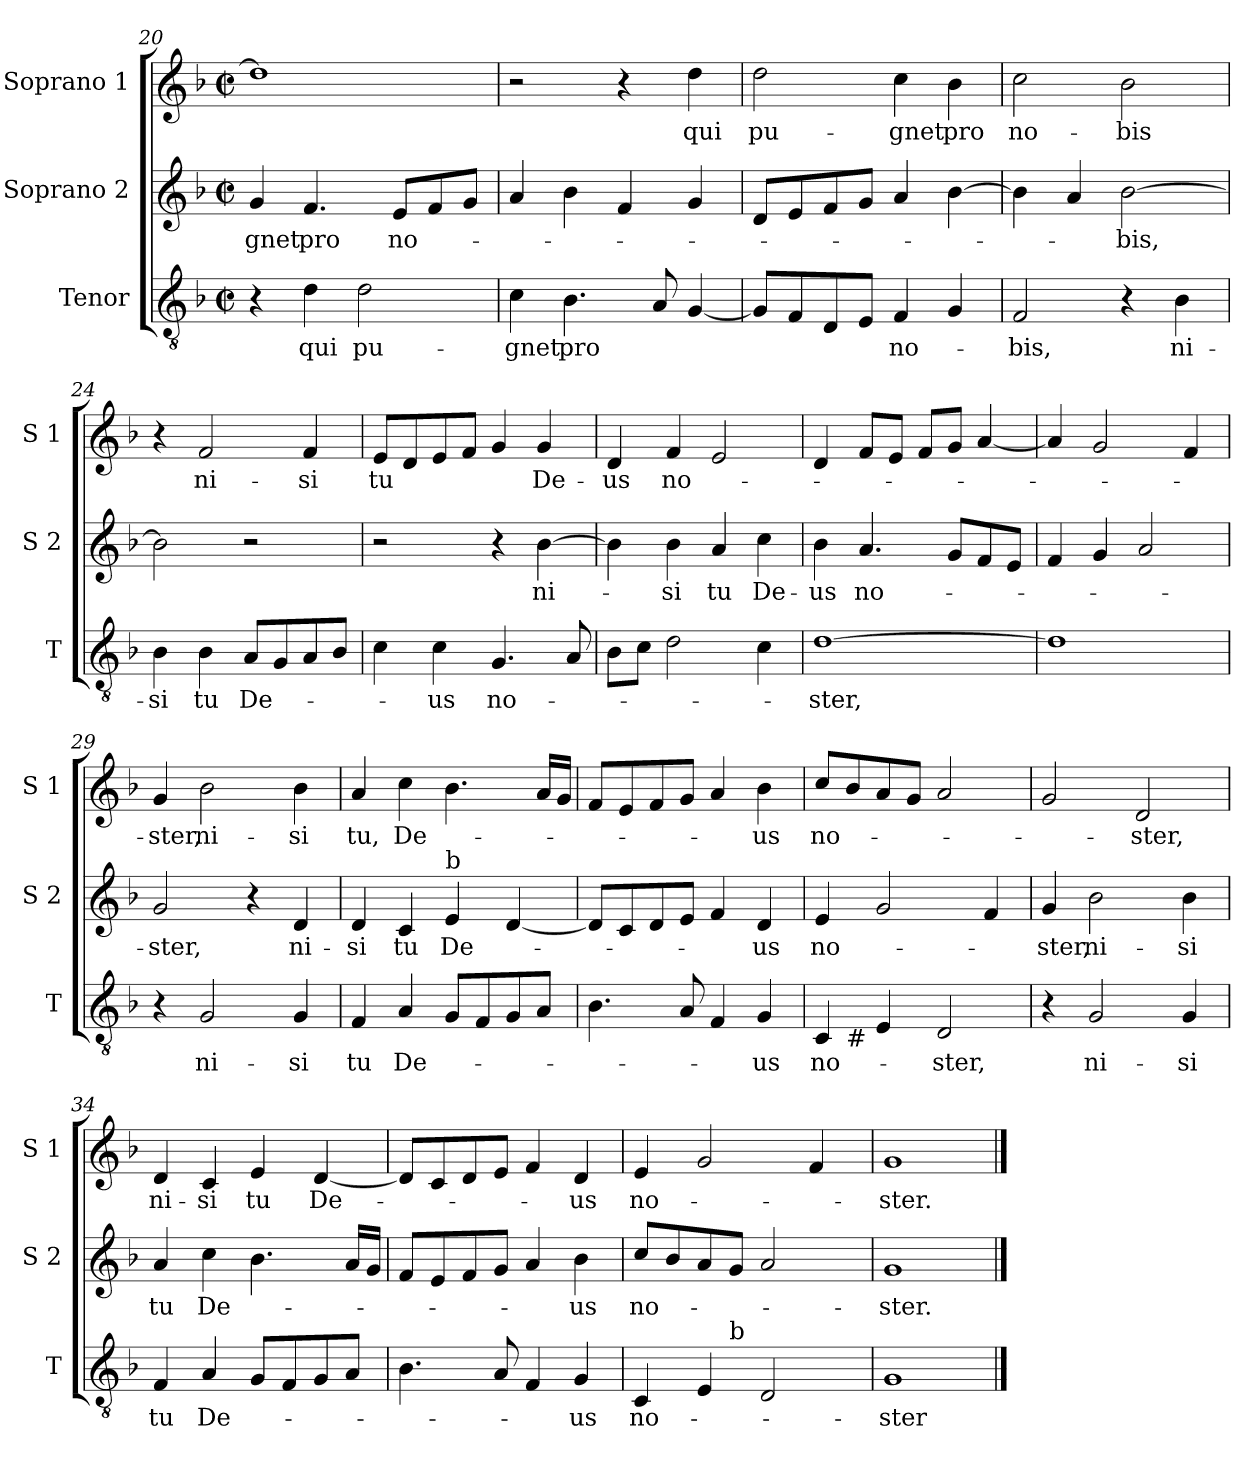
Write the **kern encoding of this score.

**kern	**text	**kern	**text	**kern	**text
*part3	*part3	*part2	*part2	*part1	*part1
*staff3	*staff3	*staff2	*staff2	*staff1	*staff1
*I"Tenor	*	*I"Soprano 2	*	*I"Soprano 1	*
*I'T	*	*I'S 2	*	*I'S 1	*
*clefGv2	*	*clefG2	*	*clefG2	*
*k[b-]	*	*k[b-]	*	*k[b-]	*
*F:	*	*F:	*	*F:	*
*M2/2	*	*M2/2	*	*M2/2	*
*met(c|)	*	*met(c|)	*	*met(c|)	*
=20	=20	=20	=20	=20	=20
!	!	!	!LO:LY:b	!	!
4r	.	4g/	-gnet	1dd]	.
!	!LO:LY:b	!	!LO:LY:b	!	!
4d\	qui	4.f/	pro	.	.
!	!LO:LY:b	!	!	!	!
2d\	pu-	.	.	.	.
!	!	!	!LO:LY:b	!	!
.	.	8e/L	no-	.	.
.	.	8f/	.	.	.
.	.	8g/J	.	.	.
=21	=21	=21	=21	=21	=21
!	!LO:LY:b	!	!	!	!
4c\	-gnet	4a/	.	2r	.
!	!LO:LY:b	!	!	!	!
4.B-\	pro	4b-\	.	.	.
.	.	4f/	.	4r	.
8A/	.	.	.	.	.
!	!	!	!	!	!LO:LY:b
[4G/	.	4g/	.	4dd\	qui
=22	=22	=22	=22	=22	=22
!	!	!	!	!	!LO:LY:b
8G/L]	.	8d/L	.	2dd\	pu-
8F/	.	8e/	.	.	.
8D/	.	8f/	.	.	.
8E/J	.	8g/J	.	.	.
!	!LO:LY:b	!	!	!	!LO:LY:b
4F/	no-	4a/	.	4cc\	-gnet
!	!	!	!	!	!LO:LY:b
4G/	.	[4b-\	.	4b-\	pro
!!LO:LB:g=z
=23	=23	=23	=23	=23	=23
!	!LO:LY:b	!	!	!	!LO:LY:b
2F/	-bis,	4b-\]	.	2cc\	no-
.	.	4a/	.	.	.
!	!	!	!LO:LY:b	!	!LO:LY:b
4r	.	[2b-\	-bis,	2b-\	-bis
!	!LO:LY:b	!	!	!	!
4B-\	ni-	.	.	.	.
=24	=24	=24	=24	=24	=24
!	!LO:LY:b	!	!	!	!
4B-\	-si	2b-\]	.	4r	.
!	!LO:LY:b	!	!	!	!LO:LY:b
4B-\	tu	.	.	2f/	ni-
!	!LO:LY:b	!	!	!	!
8A/L	De-	2r	.	.	.
8G/	.	.	.	.	.
!	!	!	!	!	!LO:LY:b
8A/	.	.	.	4f/	-si
8B-/J	.	.	.	.	.
=25	=25	=25	=25	=25	=25
!	!	!	!	!	!LO:LY:b
4c\	.	2r	.	8e/L	tu
.	.	.	.	8d/	.
!	!LO:LY:b	!	!	!	!
4c\	-us	.	.	8e/	.
.	.	.	.	8f/J	.
!	!LO:LY:b	!	!	!	!
4.G/	no-	4r	.	4g/	.
!	!	!	!LO:LY:b	!	!LO:LY:b
.	.	[4b-\	ni-	4g/	De-
8A/	.	.	.	.	.
=26	=26	=26	=26	=26	=26
!	!	!	!	!	!LO:LY:b
8B-\L	.	4b-\]	.	4d/	-us
8c\J	.	.	.	.	.
!	!	!	!LO:LY:b	!	!LO:LY:b
2d\	.	4b-\	-si	4f/	no-
!	!	!	!LO:LY:b	!	!
.	.	4a/	tu	2e/	.
!	!	!	!LO:LY:b	!	!
4c\	.	4cc\	De-	.	.
=27	=27	=27	=27	=27	=27
!	!LO:LY:b	!	!LO:LY:b	!	!
[1d	-ster,	4b-\	-us	4d/	.
!	!	!	!LO:LY:b	!	!
.	.	4.a/	no-	8f/L	.
.	.	.	.	8e/J	.
.	.	.	.	8f/L	.
.	.	8g/L	.	8g/J	.
.	.	8f/	.	[4a/	.
.	.	8e/J	.	.	.
!!LO:LB:g=z
=28	=28	=28	=28	=28	=28
1d]	.	4f/	.	4a/]	.
.	.	4g/	.	2g/	.
.	.	2a/	.	.	.
.	.	.	.	4f/	.
=29	=29	=29	=29	=29	=29
!	!	!	!LO:LY:b	!	!LO:LY:b
4r	.	2g/	-ster,	4g/	-ster,
!	!LO:LY:b	!	!	!	!LO:LY:b
2G/	ni-	.	.	2b-\	ni-
.	.	4r	.	.	.
!	!LO:LY:b	!	!LO:LY:b	!	!LO:LY:b
4G/	-si	4d/	ni-	4b-\	-si
=30	=30	=30	=30	=30	=30
!	!LO:LY:b	!	!LO:LY:b	!	!LO:LY:b
4F/	tu	4d/	-si	4a/	tu,
!	!LO:LY:b	!	!LO:LY:b	!	!LO:LY:b
4A/	De-	4c/	tu	4cc\	De-
!	!	!LO:TX:a:t=b	!	!	!
!	!	!	!LO:LY:b	!	!
8G/L	.	4e/	De-	4.b-\	.
8F/	.	.	.	.	.
8G/	.	[4d/	.	.	.
8A/J	.	.	.	16a/LL	.
.	.	.	.	16g/JJ	.
=31	=31	=31	=31	=31	=31
4.B-\	.	8d/L]	.	8f/L	.
.	.	8c/	.	8e/	.
.	.	8d/	.	8f/	.
8A/	.	8e/J	.	8g/J	.
4F/	.	4f/	.	4a/	.
!	!LO:LY:b	!	!LO:LY:b	!	!LO:LY:b
4G/	-us	4d/	-us	4b-\	-us
=32	=32	=32	=32	=32	=32
!	!LO:LY:b	!	!LO:LY:b	!	!LO:LY:b
*^	*	*	*	*	*
4C/	8ryy	no-	4e/	no-	8cc/L	no-
!	!LO:TX:b:t=#	!	!	!	!	!
.	2..ryy	.	.	.	8b-/	.
4E/	.	.	2g/	.	8a/	.
.	.	.	.	.	8g/J	.
!	!	!LO:LY:b	!	!	!	!
2D/	.	-ster,	.	.	2a/	.
.	.	.	4f/	.	.	.
!!LO:LB:g=z
=33	=33	=33	=33	=33	=33	=33
!	!	!	!	!LO:LY:b	!	!
*v	*v	*	*	*	*	*
4r	.	4g/	-ster,	2g/	.
!	!LO:LY:b	!	!LO:LY:b	!	!
2G/	ni-	2b-\	ni-	.	.
!	!	!	!	!	!LO:LY:b
.	.	.	.	2d/	-ster,
!	!LO:LY:b	!	!LO:LY:b	!	!
4G/	-si	4b-\	-si	.	.
=34	=34	=34	=34	=34	=34
!	!LO:LY:b	!	!LO:LY:b	!	!LO:LY:b
4F/	tu	4a/	tu	4d/	ni-
!	!LO:LY:b	!	!LO:LY:b	!	!LO:LY:b
4A/	De-	4cc\	De-	4c/	-si
!	!	!	!	!	!LO:LY:b
8G/L	.	4.b-\	.	4e/	tu
8F/	.	.	.	.	.
!	!	!	!	!	!LO:LY:b
8G/	.	.	.	[4d/	De-
8A/J	.	16a/LL	.	.	.
.	.	16g/JJ	.	.	.
=35	=35	=35	=35	=35	=35
4.B-\	.	8f/L	.	8d/L]	.
.	.	8e/	.	8c/	.
.	.	8f/	.	8d/	.
8A/	.	8g/J	.	8e/J	.
4F/	.	4a/	.	4f/	.
!	!LO:LY:b	!	!LO:LY:b	!	!LO:LY:b
4G/	-us	4b-\	-us	4d/	-us
=36	=36	=36	=36	=36	=36
!	!LO:LY:b	!	!LO:LY:b	!	!LO:LY:b
*^	*	*	*	*	*
4C/	4.ryy	no-	8cc/L	no-	4e/	no-
.	.	.	8b-/	.	.	.
4E/	.	.	8a/	.	2g/	.
!	!LO:TX:a:t=b	!	!	!	!	!
.	2ryy	.	8g/J	.	.	.
2D/	.	.	2a/	.	.	.
.	.	.	.	.	4f/	.
.	8ryy	.	.	.	.	.
=37	=37	=37	=37	=37	=37	=37
!	!	!LO:LY:b	!	!LO:LY:b	!	!LO:LY:b
*v	*v	*	*	*	*	*
1G	-ster	1g	-ster.	1g	-ster.
==	==	==	==	==	==
*-	*-	*-	*-	*-	*-
